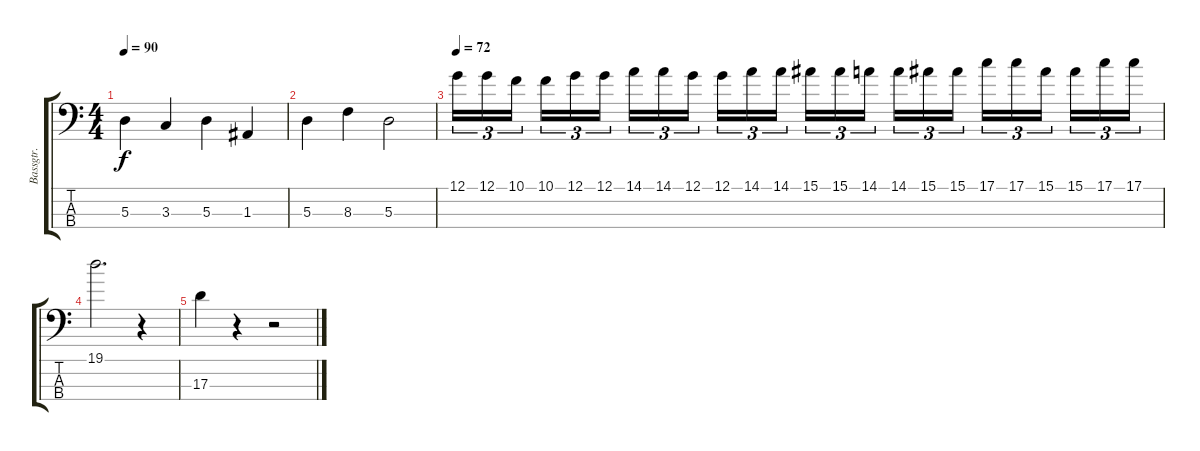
\track ("Bassgtr." "Bassgtr.") {instrument electricbasspick}
\staff {score tabs}
\tuning (G2 D2 A1 E1) {hide}
\ts (4 4)
\tempo 90
\clef f4
\ks c
5.3.4{dy f} 3.3.4 5.3.4 1.3.4 |
5.3.4 8.3.4 5.3.2 |
\tempo 72
12.1.16{tu (3 2)} 12.1.16{tu (3 2)} 10.1.16{tu (3 2) beam splitsecondary} 10.1.16{tu (3 2)} 12.1.16{tu (3 2)} 12.1.16{tu (3 2)} 14.1.16{tu (3 2)} 14.1.16{tu (3 2)} 12.1.16{tu (3 2) beam splitsecondary} 12.1.16{tu (3 2)} 14.1.16{tu (3 2)} 14.1.16{tu (3 2)} 15.1.16{tu (3 2)} 15.1.16{tu (3 2)} 14.1.16{tu (3 2) beam splitsecondary} 14.1.16{tu (3 2)} 15.1.16{tu (3 2)} 15.1.16{tu (3 2)} 17.1.16{tu (3 2)} 17.1.16{tu (3 2)} 15.1.16{tu (3 2) beam splitsecondary} 15.1.16{tu (3 2)} 17.1.16{tu (3 2)} 17.1.16{tu (3 2)} |
19.1.2{d} r.4 |
17.3.4 r.4 r.2
